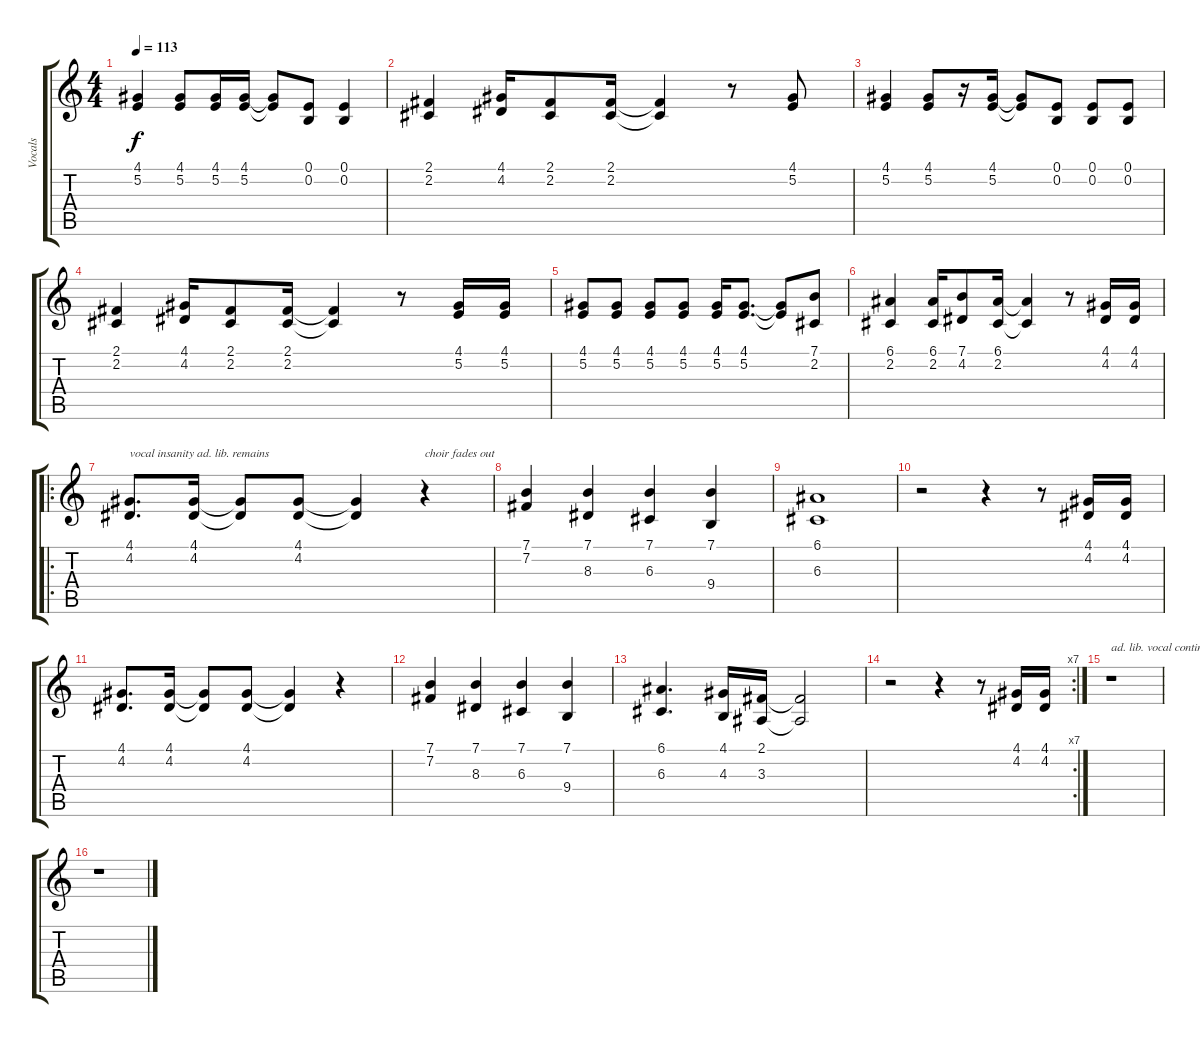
\track ("Vocals" "Vocals") {instrument lead6voice}
\staff {score tabs}
\tuning (E4 B3 G3 D3 A2 E2) {hide}
\ts (4 4)
\tempo 113
\clef g2
\ks c
(4.1 5.2).4{dy f} (4.1 5.2).8 (4.1 5.2).16 (4.1 5.2).16 (4.1{t} 5.2{t}).8 (0.1 0.2).8 (0.1 0.2).4 |
(2.1 2.2).4 (4.1 4.2).16 (2.1 2.2).8 (2.1 2.2).16 (2.1{t} 2.2{t}).4 r.8 (4.1 5.2).8 |
(4.1 5.2).4 (4.1 5.2).8 r.16 (4.1 5.2).16 (4.1{t} 5.2{t}).8 (0.1 0.2).8 (0.1 0.2).8 (0.1 0.2).8 |
(2.1 2.2).4 (4.1 4.2).16 (2.1 2.2).8 (2.1 2.2).16 (2.1{t} 2.2{t}).4 r.8 (4.1 5.2).16 (4.1 5.2).16 |
(4.1 5.2).8 (4.1 5.2).8 (4.1 5.2).8 (4.1 5.2).8 (4.1 5.2).16 (4.1 5.2).8{d} (4.1{t} 5.2{t}).8 (7.1 2.2).8 |
(6.1 2.2).4 (6.1 2.2).16 (7.1 4.2).8 (6.1 2.2).16 (6.1{t} 2.2{t}).4 r.8 (4.1 4.2).16 (4.1 4.2).16 |
\ro
(4.1 4.2).8{d txt "vocal insanity ad. lib. remains"} (4.1 4.2).16 (4.1{t} 4.2{t}).8 (4.1 4.2).8 (4.1{t} 4.2{t}).4 r.4{txt "choir fades out"} |
(7.1 7.2).4 (7.1 8.3).4 (7.1 6.3).4 (7.1 9.4).4 |
(6.1 6.3).1 |
r.2 r.4 r.8 (4.1 4.2).16 (4.1 4.2).16 |
(4.1 4.2).8{d} (4.1 4.2).16 (4.1{t} 4.2{t}).8 (4.1 4.2).8 (4.1{t} 4.2{t}).4 r.4 |
(7.1 7.2).4 (7.1 8.3).4 (7.1 6.3).4 (7.1 9.4).4 |
(6.1 6.3).4{d} (4.1 4.3).16 (2.1 3.3).16 (2.1{t} 3.3{t}).2 |
\rc 7
r.2 r.4 r.8 (4.1 4.2).16 (4.1 4.2).16 |
r.1{txt "ad. lib. vocal continues"} |
r.1
